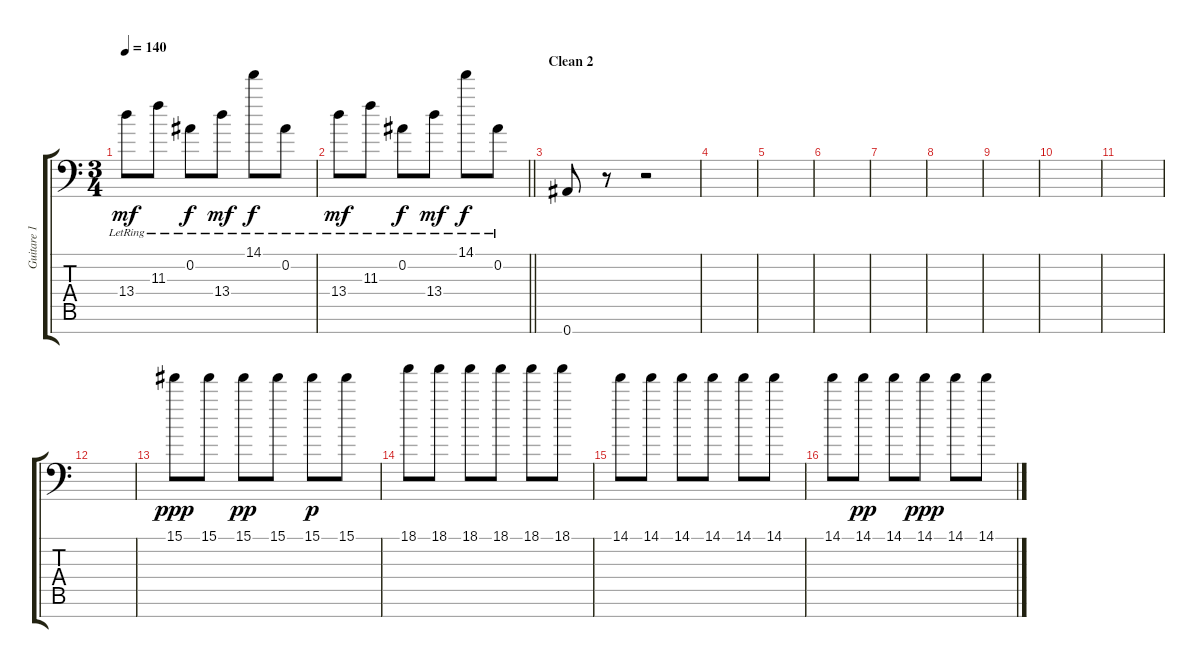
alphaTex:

\track ("Guitare 1" "Guitare 1") {instrument electricguitarjazz}
\staff {score tabs}
\tuning (Eb4 Bb3 Gb3 Db3 Ab2 Db2 Bb1) {hide}
\ts (3 4)
\tempo 140
\clef f4
\ks c
13.4{lr}.8{dy mf} 11.3{lr}.8 0.2{lr}.8{dy f} 13.4{lr}.8{dy mf} 14.1{lr}.8{dy f} 0.2{lr}.8 |
\barLineRight lightlight
13.4{lr}.8{dy mf} 11.3{lr}.8 0.2{lr}.8{dy f} 13.4{lr}.8{dy mf} 14.1{lr}.8{dy f} 0.2{lr}.8 |
\section ("" "Clean 2")
0.7.8{instrument distortionguitar} r.8 r.2 |
|
|
|
|
|
|
|
|
|
15.1.8{dy ppp} 15.1.8 15.1.8{dy pp} 15.1.8 15.1.8{dy p} 15.1.8 |
18.1.8 18.1.8 18.1.8 18.1.8 18.1.8 18.1.8 |
14.1.8 14.1.8 14.1.8 14.1.8 14.1.8 14.1.8 |
14.1.8 14.1.8{dy pp} 14.1.8 14.1.8{dy ppp} 14.1.8 14.1.8
